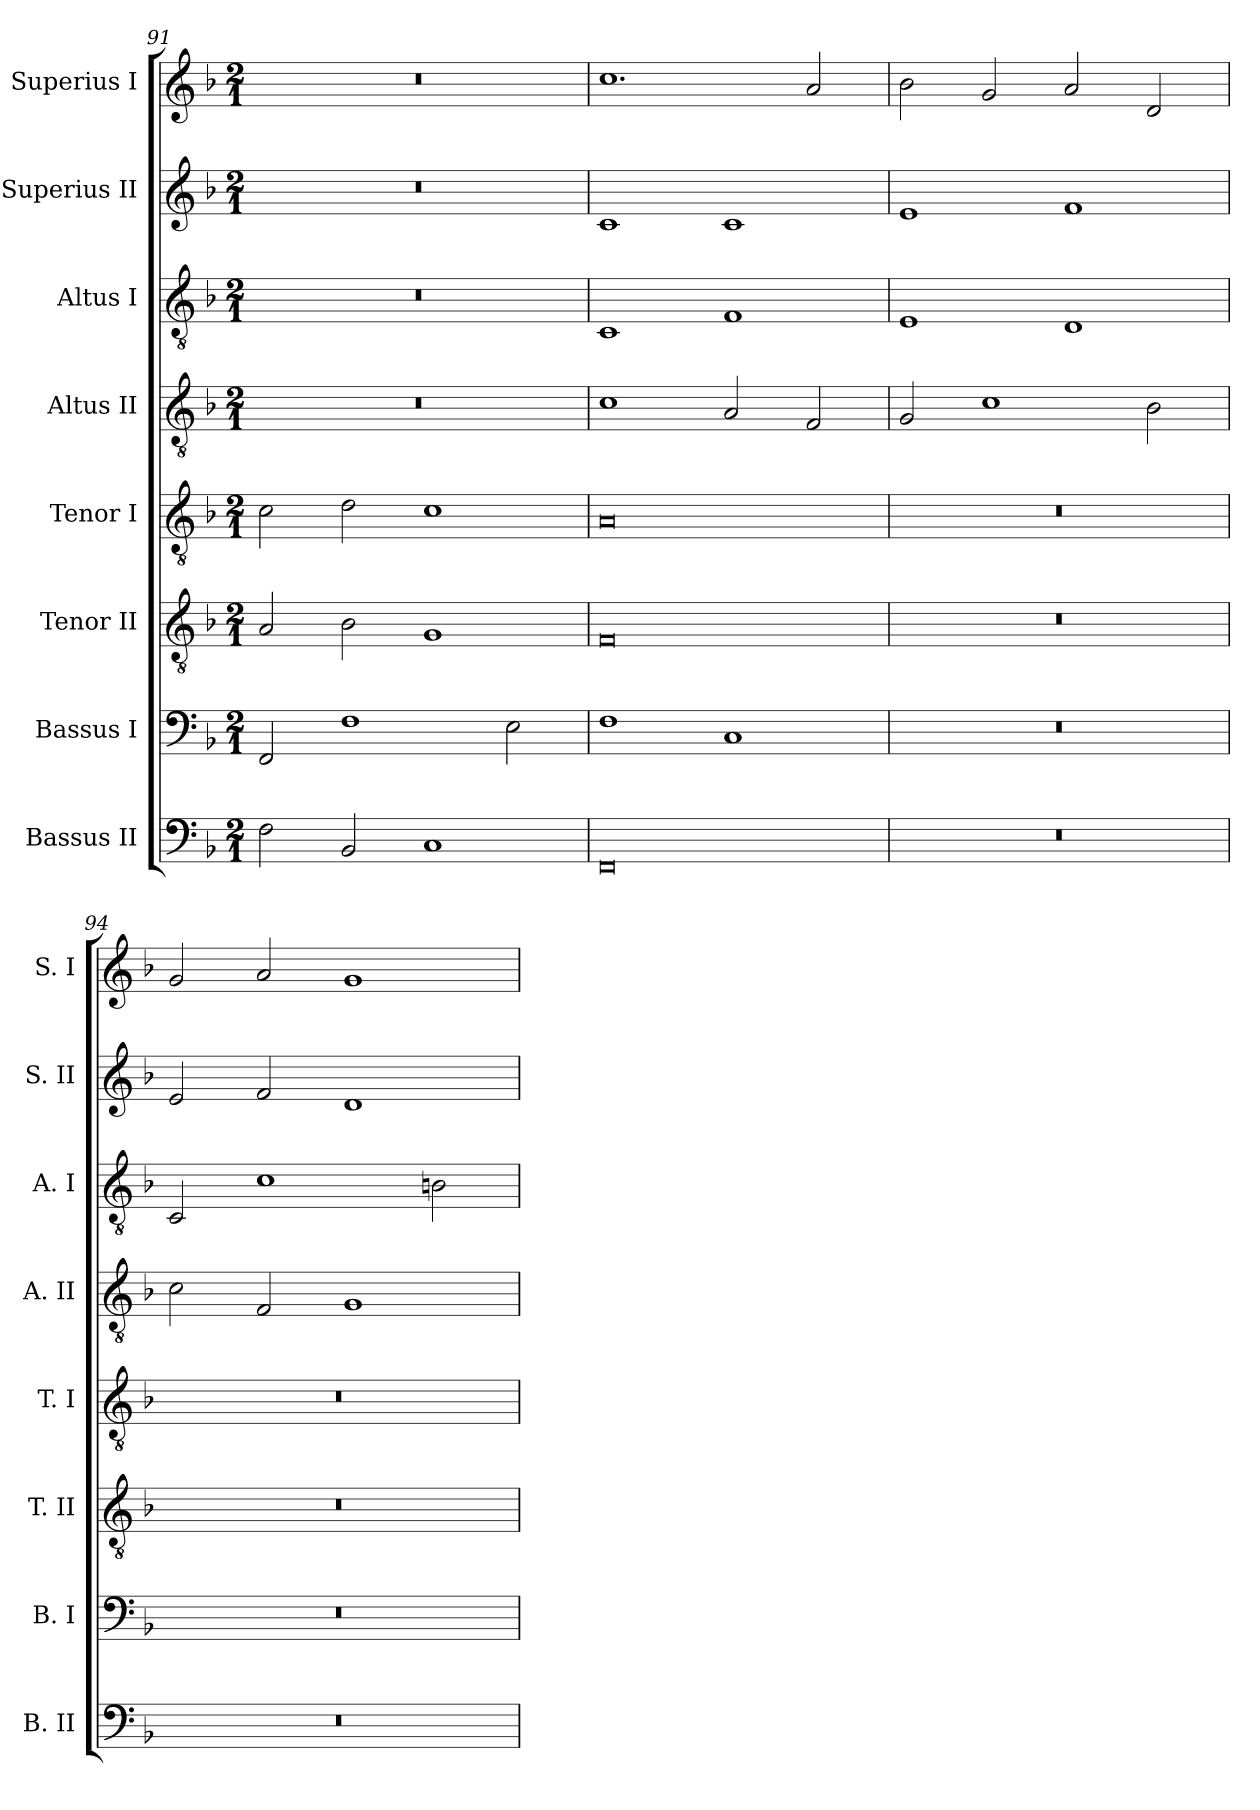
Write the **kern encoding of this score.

**kern	**kern	**kern	**kern	**kern	**kern	**kern	**kern
*part8	*part7	*part6	*part5	*part4	*part3	*part2	*part1
*staff8	*staff7	*staff6	*staff5	*staff4	*staff3	*staff2	*staff1
*I"Bassus II	*I"Bassus I	*I"Tenor II	*I"Tenor I	*I"Altus II	*I"Altus I	*I"Superius II	*I"Superius I
*I'B. II	*I'B. I	*I'T. II	*I'T. I	*I'A. II	*I'A. I	*I'S. II	*I'S. I
*clefF4	*clefF4	*clefGv2	*clefGv2	*clefGv2	*clefGv2	*clefG2	*clefG2
*k[b-]	*k[b-]	*k[b-]	*k[b-]	*k[b-]	*k[b-]	*k[b-]	*k[b-]
*F:	*F:	*F:	*F:	*F:	*F:	*F:	*F:
*M2/1	*M2/1	*M2/1	*M2/1	*M2/1	*M2/1	*M2/1	*M2/1
=91	=91	=91	=91	=91	=91	=91	=91
2F	2FF	2A	2c	0r	0r	0r	0r
2BB-	1F	2B-	2d	.	.	.	.
1C	.	1G	1c	.	.	.	.
.	2E	.	.	.	.	.	.
=92	=92	=92	=92	=92	=92	=92	=92
0FF	1F	0F	0A	1c	1C	1c	1.cc
.	1C	.	.	2A	1F	1c	.
.	.	.	.	2F	.	.	2a
=93	=93	=93	=93	=93	=93	=93	=93
0r	0r	0r	0r	2G	1E	1e	2b-
.	.	.	.	1c	.	.	2g
.	.	.	.	.	1D	1f	2a
.	.	.	.	2B-	.	.	2d
=94	=94	=94	=94	=94	=94	=94	=94
0r	0r	0r	0r	2c	2C	2e	2g
.	.	.	.	2F	1c	2f	2a
.	.	.	.	1G	.	1d	1g
.	.	.	.	.	2Bn	.	.
=	=	=	=	=	=	=	=
*-	*-	*-	*-	*-	*-	*-	*-
